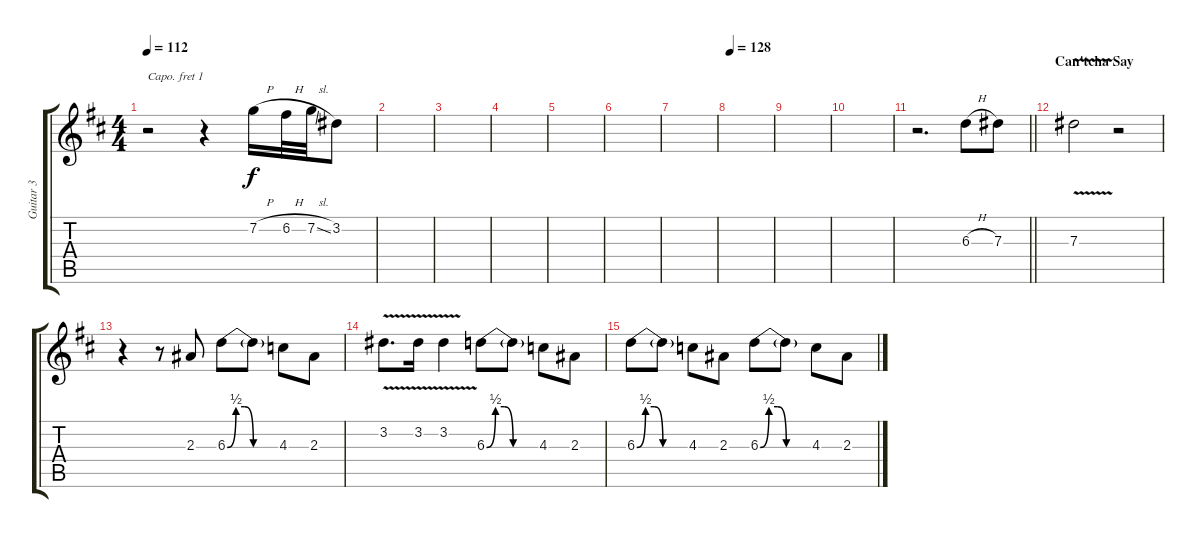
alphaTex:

\track ("Guitar 3" "Guitar 3") {instrument distortionguitar}
\staff {score tabs}
\capo 1
\tuning (E4 B3 G3 D3 A2 E2) {hide}
\ts (4 4)
\tempo 112
\clef g2
\ks d
r.2{dy f} r.4 7.2{h}.16 6.2{h}.32 7.2{sl}.32 3.2.8 |
|
|
|
|
|
|
\tempo 128
|
|
|
\barLineRight lightlight
r.2{d} 6.3{h}.8 7.3.8 |
\section ("" "Can'tcha Say")
7.3{v}.2 r.2 |
r.4 r.8 2.3.8 6.3{be (custom 0 0 10 2 20 2 30 0 60 0)}.8 6.3{t}.8 4.3.8 2.3.8 |
3.2{v}.8{d} 3.2{v}.16 3.2{v}.4 6.3{be (custom 0 0 10 2 20 2 30 0 60 0)}.8 6.3{t}.8 4.3.8 2.3.8 |
6.3{be (custom 0 0 10 2 20 2 30 0 60 0)}.8 6.3{t}.8 4.3.8 2.3.8 6.3{be (custom 0 0 10 2 20 2 30 0 60 0)}.8 6.3{t}.8 4.3.8 2.3.8
